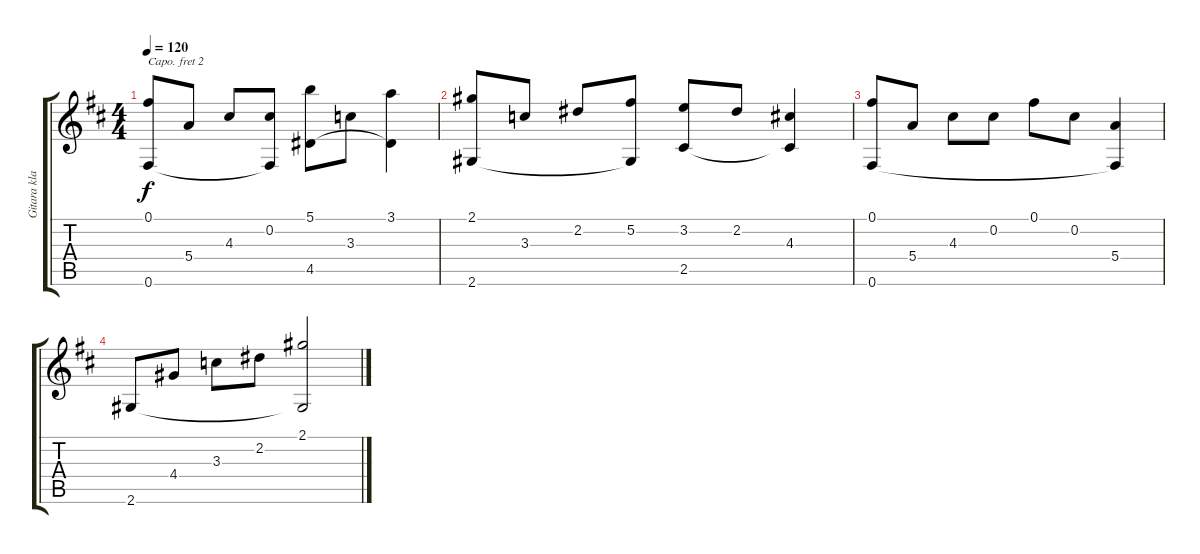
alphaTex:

\track ("Gitara klasyczna - R. Żarowski" "Gitara kla") {instrument acousticguitarnylon}
\staff {score tabs}
\capo 2
\tuning (E4 B3 G3 D3 A2 E2) {hide}
\ts (4 4)
\tempo 120
\clef g2
\ks bminor
(0.1 0.6).8{dy f} 5.4.8 4.3.8 (0.2 0.6{t}).8 (5.1 4.5).8 3.3.8 (3.1 4.5{t}).4 |
(2.1 2.6).8 3.3.8 2.2.8 (5.2 2.6{t}).8 (3.2 2.5).8 2.2.8 (4.3 2.5{t}).4 |
(0.1 0.6).8 5.4.8 4.3.8 0.2.8 0.1.8 0.2.8 (5.4 0.6{t}).4 |
2.6.8 4.4.8 3.3.8 2.2.8 (2.1 2.6{t}).2
